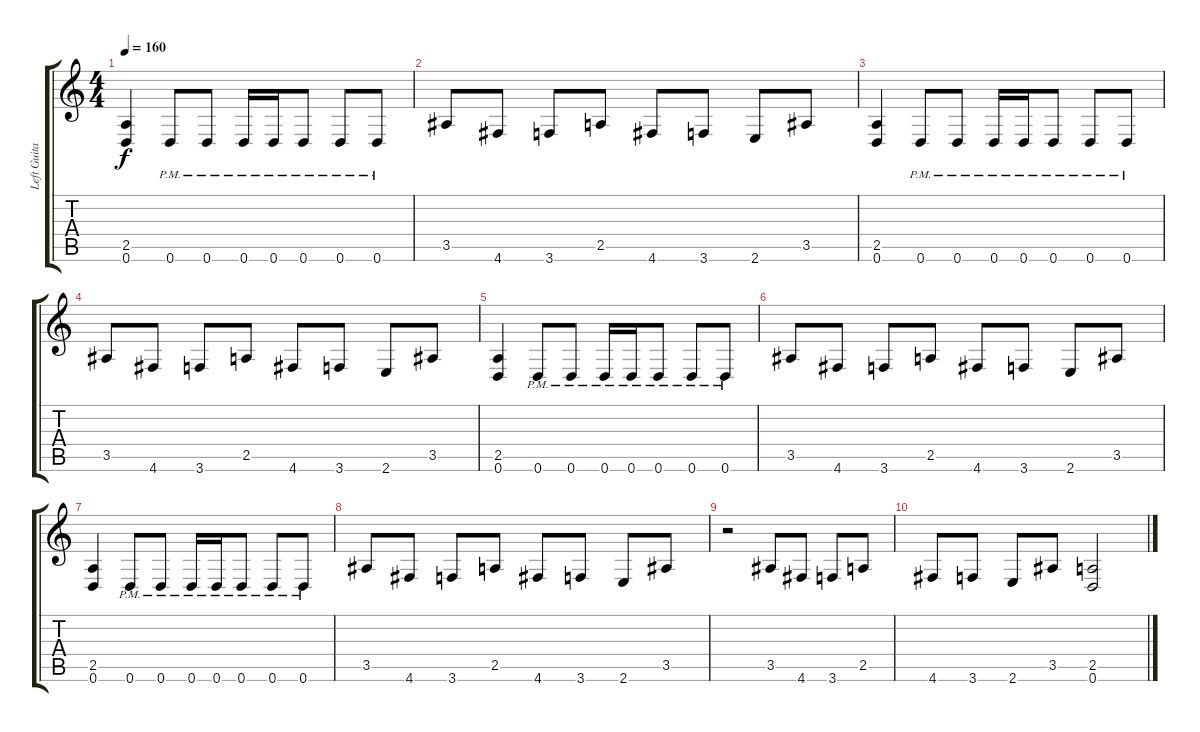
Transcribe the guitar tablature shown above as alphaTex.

\track ("Left Guitar" "Left Guita") {instrument distortionguitar}
\staff {score tabs}
\tuning (D4 A3 F3 C3 G2 D2) {hide}
\ts (4 4)
\tempo 160
\clef g2
\ks c
(2.5 0.6).4{dy f} 0.6{pm}.8 0.6{pm}.8 0.6{pm}.16 0.6{pm}.16 0.6{pm}.8 0.6{pm}.8 0.6{pm}.8 |
3.5.8 4.6.8 3.6.8 2.5.8 4.6.8 3.6.8 2.6.8 3.5.8 |
(2.5 0.6).4 0.6{pm}.8 0.6{pm}.8 0.6{pm}.16 0.6{pm}.16 0.6{pm}.8 0.6{pm}.8 0.6{pm}.8 |
3.5.8 4.6.8 3.6.8 2.5.8 4.6.8 3.6.8 2.6.8 3.5.8 |
(2.5 0.6).4 0.6{pm}.8 0.6{pm}.8 0.6{pm}.16 0.6{pm}.16 0.6{pm}.8 0.6{pm}.8 0.6{pm}.8 |
3.5.8 4.6.8 3.6.8 2.5.8 4.6.8 3.6.8 2.6.8 3.5.8 |
(2.5 0.6).4 0.6{pm}.8 0.6{pm}.8 0.6{pm}.16 0.6{pm}.16 0.6{pm}.8 0.6{pm}.8 0.6{pm}.8 |
3.5.8 4.6.8 3.6.8 2.5.8 4.6.8 3.6.8 2.6.8 3.5.8 |
r.2 3.5.8 4.6.8 3.6.8 2.5.8 |
4.6.8 3.6.8 2.6.8 3.5.8 (2.5 0.6).2
